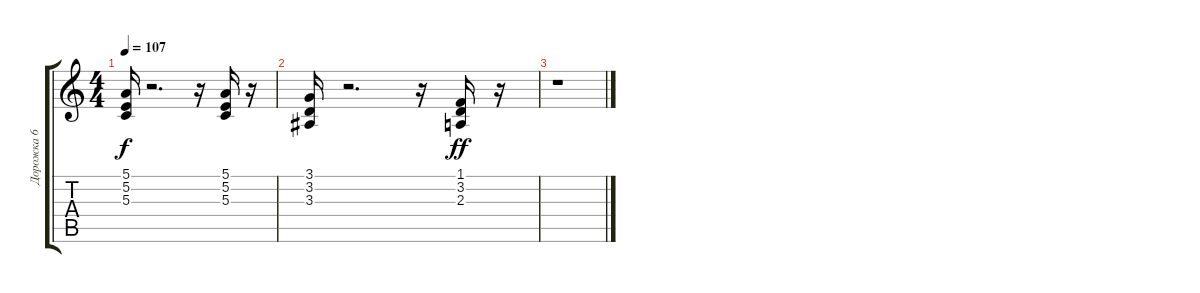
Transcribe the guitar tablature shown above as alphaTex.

\track ("Дорожка 6" "Дорожка 6") {instrument synthstrings1}
\staff {score tabs}
\tuning (E4 B3 G3 D3 A2 E2) {hide}
\ts (4 4)
\tempo 107
\clef g2
\ks c
(5.1 5.2 5.3).16{dy f} r.2{d} r.16 (5.1 5.2 5.3).16 r.16 |
(3.1 3.2 3.3).16 r.2{d} r.16 (1.1 3.2 2.3).16{dy ff} r.16 |
r.1
